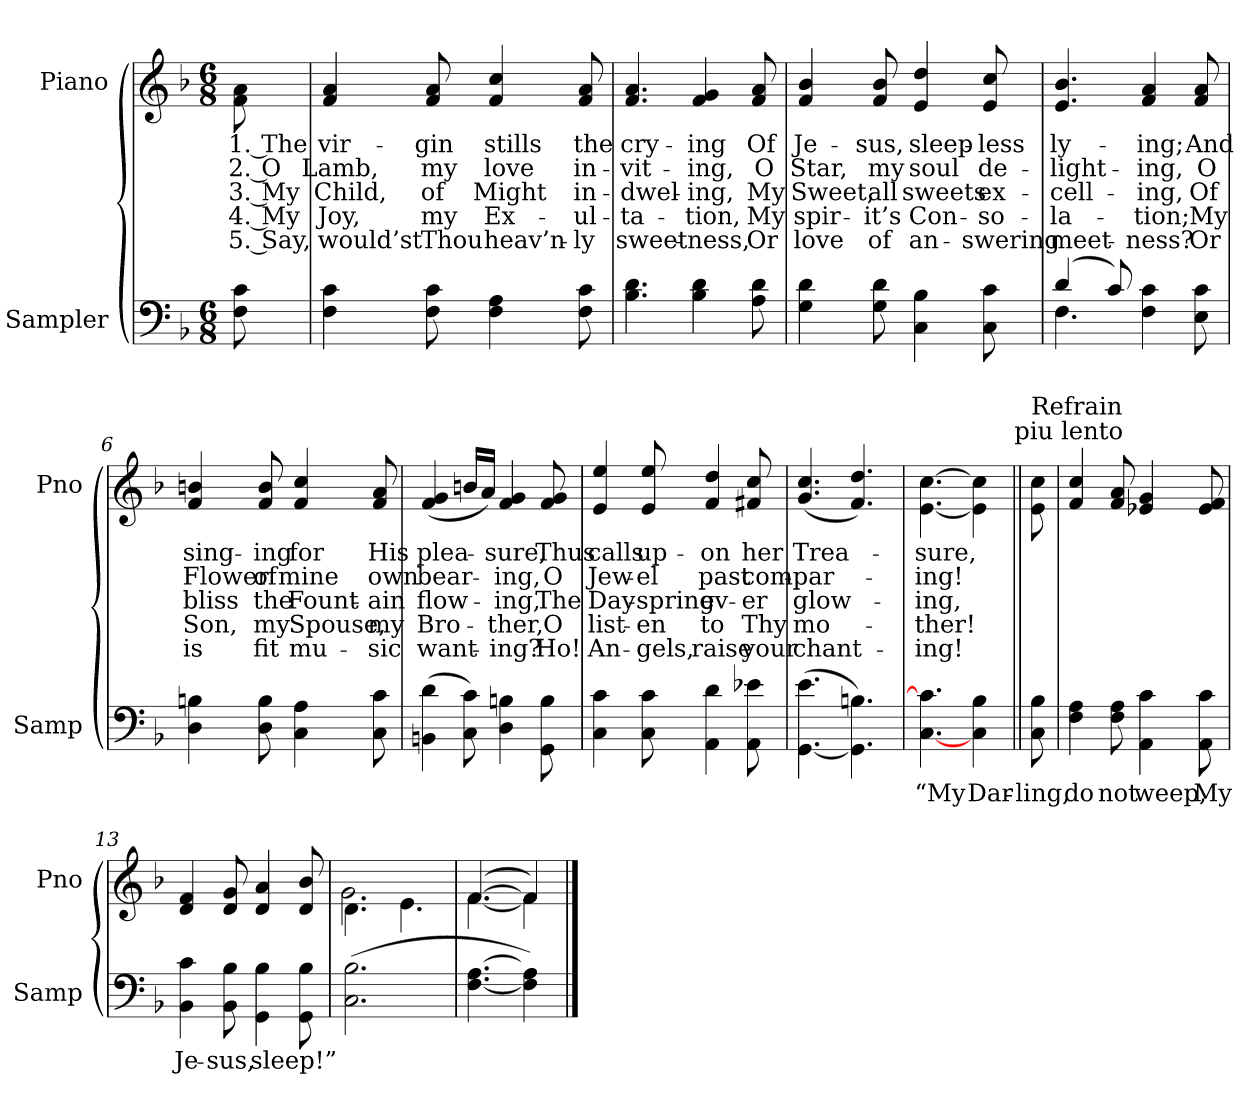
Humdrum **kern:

**kern	**text	**kern	**text	**text	**text	**text	**text
*part2	*part2	*part1	*part1	*part1	*part1	*part1	*part1
*staff2	*staff2	*staff1	*staff1	*staff1	*staff1	*staff1	*staff1
*I"Sampler	*	*I"Piano	*	*	*	*	*
*I'Samp	*	*I'Pno	*	*	*	*	*
*clefF4	*	*clefG2	*	*	*	*	*
*k[b-]	*	*k[b-]	*	*	*	*	*
*F:	*	*F:	*	*	*	*	*
*M6/8	*	*M6/8	*	*	*	*	*
=1	=1	=1	=1	=1	=1	=1	=1
8F 8c	.	8f\ 8a\	1. The	2. O	3. My	4. My	5. Say,
=2	=2	=2	=2	=2	=2	=2	=2
4F 4c	.	4f 4a	vir-	Lamb,	Child,	Joy,	would’st
8F 8c	.	8f 8a	-gin	my	of	my	Thou
4F 4A	.	4f 4cc	stills	love	Might	Ex-	heav’n-
8F 8c	.	8f 8a	the	in-	in-	-ul-	-ly
=3	=3	=3	=3	=3	=3	=3	=3
4.B- 4.d	.	4.f 4.a	cry-	-vit-	-dwel-	-ta-	sweet-
4B- 4d	.	4f 4g	-ing	-ing,	-ing,	-tion,	-ness,
8A 8d	.	8f 8a	Of	O	My	My	Or
=4	=4	=4	=4	=4	=4	=4	=4
4G 4d	.	4f 4b-	Je-	Star,	Sweet,	spir-	love
8G 8d	.	8f 8b-	-sus,	my	all	-it’s	of
4C 4B-	.	4e 4dd	sleep-	soul	sweets	Con-	an-
8C 8c	.	8e 8cc	-less	de-	ex-	-so-	-swering
=5	=5	=5	=5	=5	=5	=5	=5
*^	*	*	*	*	*	*	*
(4d/	4.F	.	4.e 4.b-	ly-	-light-	-cell-	-la-	meet-
8c/)	.	.	.	.	.	.	.	.
4F 4c	4.ryy	.	4f 4a	-ing;	-ing,	-ing,	-tion;	-ness?
8E 8c	.	.	8f 8a	And	O	Of	My	Or
*v	*v	*	*	*	*	*	*	*
=6	=6	=6	=6	=6	=6	=6	=6
4D 4Bn	.	4f 4bn	sing-	Flower	bliss	Son,	is
8D 8B	.	8f 8b	-ing	of	the	my	fit
4C 4A	.	4f 4cc	for	mine	Fount-	Spouse,	mu-
8C 8c	.	8f 8a	His	own	-ain	my	-sic
=7	=7	=7	=7	=7	=7	=7	=7
(4BBn 4d	.	(4f 4g	plea-	bear-	flow-	Bro-	want-
8C 8c)	.	16bn/LL	.	.	.	.	.
.	.	16a/JJ)	.	.	.	.	.
4D 4Bn	.	4f 4g	-sure,	-ing,	-ing,	-ther,	-ing?
8GG 8B	.	8f 8g	Thus	O	The	O	Ho!
=8	=8	=8	=8	=8	=8	=8	=8
4C 4c	.	4e 4ee	calls	Jew-	Day-	list-	An-
8C 8c	.	8e 8ee	up-	-el	-spring	-en	-gels,
4AA 4d	.	4f 4dd	-on	past	ev-	to	raise
8AA 8e-X	.	8f#X 8cc	her	com-	-er	Thy	your
=9	=9	=9	=9	=9	=9	=9	=9
([4.GG 4.e	.	(4.g 4.cc	Trea-	-par-	glow-	mo-	chant-
4.GG] 4.Bn)	.	4.f 4.dd)	.	.	.	.	.
=10	=10	=10	=10	=10	=10	=10	=10
[4.C 4.c]	“My	[4.e\ [4.cc\	-sure,	-ing!	-ing,	-ther!	-ing!
4C 4B-	Dar-	4e\] 4cc\]	.	.	.	.	.
!	!	!LO:TX:t=piu lento	!	!	!	!	!
=11||	=11||	=11||	=11||	=11||	=11||	=11||	=11||
!	!	!LO:TX:t=Refrain	!	!	!	!	!
8C 8B-	-ling,	8e\ 8cc\	.	.	.	.	.
=12	=12	=12	=12	=12	=12	=12	=12
4F 4A	do	4f 4cc	.	.	.	.	.
8F 8A	not	8f 8a	.	.	.	.	.
4AA 4c	weep,	4e-X 4g	.	.	.	.	.
8AA 8c	My	8e- 8f	.	.	.	.	.
=13	=13	=13	=13	=13	=13	=13	=13
4BB- 4c	Je-	4d 4f	.	.	.	.	.
8BB- 8B-	-sus,	8d 8g	.	.	.	.	.
4GG 4B-	sleep!”	4d 4a	.	.	.	.	.
8GG 8B-	.	8d 8b-	.	.	.	.	.
=14	=14	=14	=14	=14	=14	=14	=14
*	*	*^	*	*	*	*	*
(2.C 2.B-	.	(4.d\	2.g)	.	.	.	.	.
.	.	4.e\	.	.	.	.	.	.
=15	=15	=15	=15	=15	=15	=15	=15	=15
[4.F [4.A	.	([4.f/	[4.f	.	.	.	.	.
4F] 4A])	.	4f/])	4f]	.	.	.	.	.
*	*	*v	*v	*	*	*	*	*
==	==	==	==	==	==	==	==
*-	*-	*-	*-	*-	*-	*-	*-
